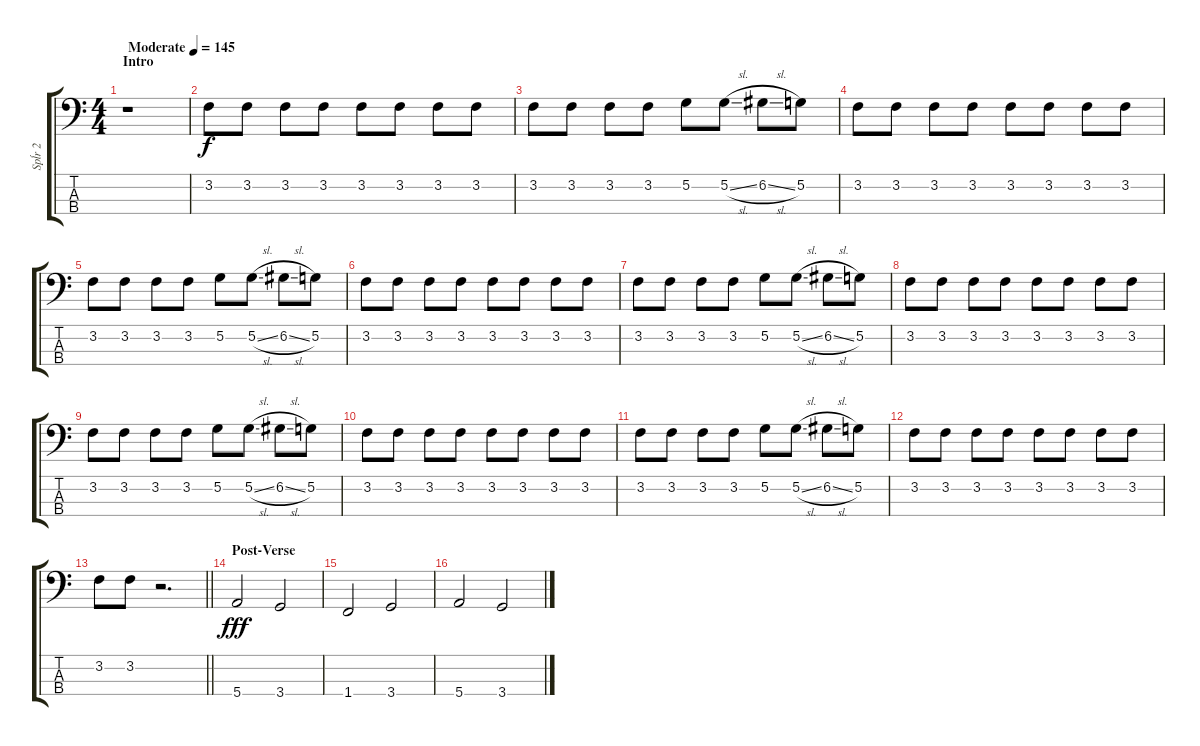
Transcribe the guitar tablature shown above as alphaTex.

\track ("Spĺr 2" "Spĺr 2") {instrument electricbasspick}
\staff {score tabs}
\tuning (G2 D2 A1 E1) {hide}
\ts (4 4)
\section ("" "Intro")
\tempo (145 "Moderate")
\clef f4
\ks c
r.1{dy f instrument electricbasspick} |
3.2.8 3.2.8 3.2.8 3.2.8 3.2.8 3.2.8 3.2.8 3.2.8 |
3.2.8 3.2.8 3.2.8 3.2.8 5.2.8 5.2{sl}.8 6.2{sl}.8 5.2.8 |
3.2.8 3.2.8 3.2.8 3.2.8 3.2.8 3.2.8 3.2.8 3.2.8 |
3.2.8 3.2.8 3.2.8 3.2.8 5.2.8 5.2{sl}.8 6.2{sl}.8 5.2.8 |
3.2.8 3.2.8 3.2.8 3.2.8 3.2.8 3.2.8 3.2.8 3.2.8 |
3.2.8 3.2.8 3.2.8 3.2.8 5.2.8 5.2{sl}.8 6.2{sl}.8 5.2.8 |
3.2.8 3.2.8 3.2.8 3.2.8 3.2.8 3.2.8 3.2.8 3.2.8 |
3.2.8 3.2.8 3.2.8 3.2.8 5.2.8 5.2{sl}.8 6.2{sl}.8 5.2.8 |
3.2.8 3.2.8 3.2.8 3.2.8 3.2.8 3.2.8 3.2.8 3.2.8 |
3.2.8 3.2.8 3.2.8 3.2.8 5.2.8 5.2{sl}.8 6.2{sl}.8 5.2.8 |
3.2.8 3.2.8 3.2.8 3.2.8 3.2.8 3.2.8 3.2.8 3.2.8 |
\barLineRight lightlight
3.2.8 3.2.8 r.2{d} |
\section ("" "Post-Verse")
5.4.2{dy fff} 3.4.2 |
1.4.2 3.4.2 |
5.4.2 3.4.2
